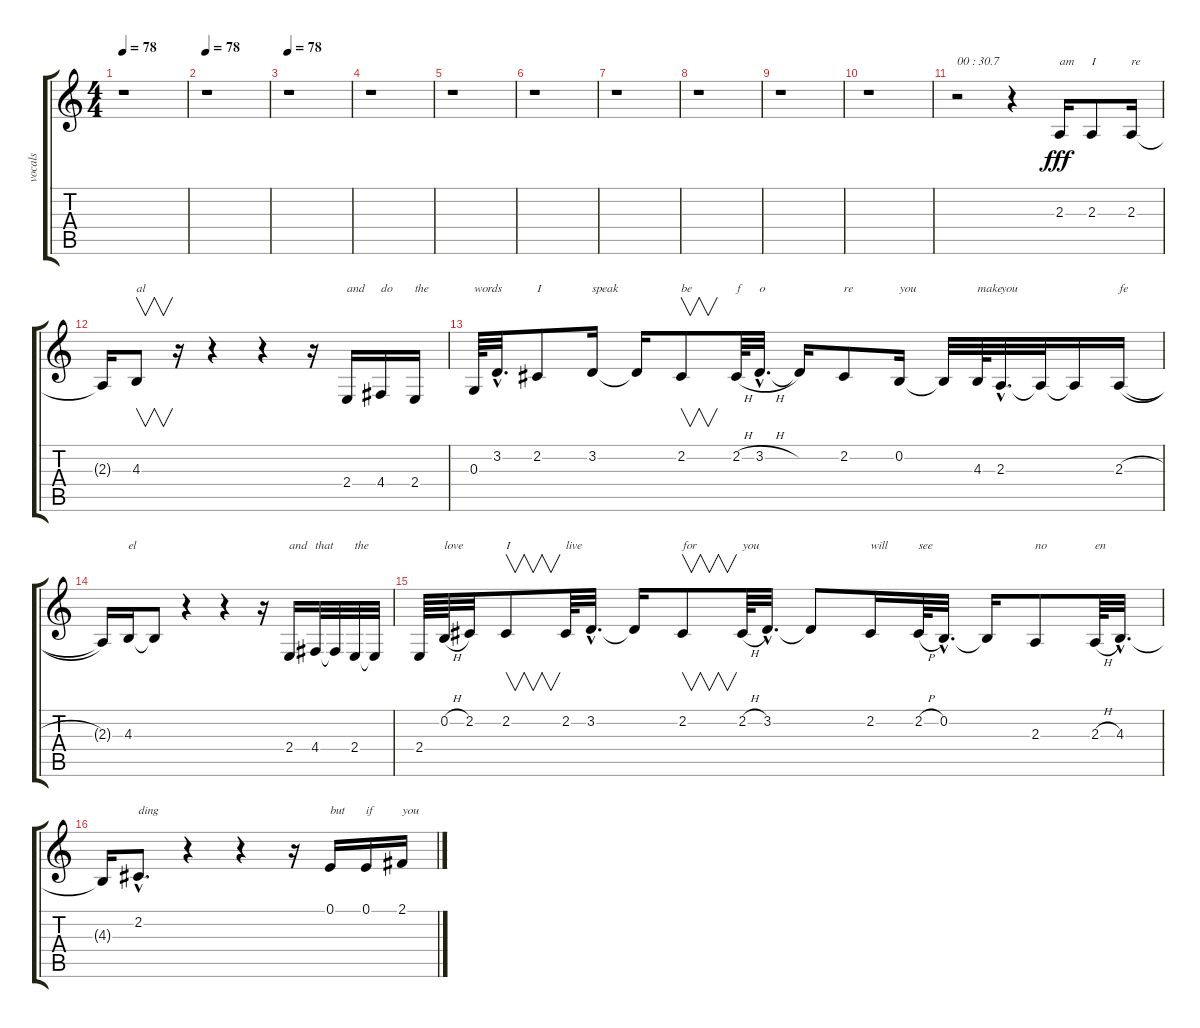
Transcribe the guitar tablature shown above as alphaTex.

\track ("vocals" "vocals") {instrument synthvoice}
\staff {score tabs}
\tuning (E4 B3 G3 D3 A2 E2) {hide}
\ts (4 4)
\tempo 78
\clef g2
\ks c
r.1{dy fff instrument synthvoice} |
\tempo 78
r.1{txt " "} |
\tempo 78
r.1{txt " "} |
r.1{txt " "} |
r.1{txt " "} |
r.1{txt " "} |
r.1 |
r.1 |
r.1 |
r.1 |
r.2{txt "00 : 30.7"} r.4 2.3.16{txt "am"} 2.3.8{txt "I"} 2.3.16{txt "re"} |
2.3{t}.16{txt " "} 4.3.8{v txt "al"} r.16 r.4 r.4 r.16 2.4.16{txt "and"} 4.4.16{txt "do"} 2.4.16{txt "the"} |
0.3.64{txt "words"} 3.2{hac}.32{d} 2.2.8{txt "I"} 3.2.16{txt "speak"} 3.2{t}.16 2.2.8{v txt "be"} 2.2{h}.64{txt "f"} 3.2{h hac}.32{d txt "o"} 3.2{t}.16 2.2.8{txt "re"} 0.2.16{txt "you"} 0.2{t}.32 4.3.64{txt "make"} 2.3{hac}.32{d txt "you"} 2.3{t}.32 2.3{t}.16 2.3{h}.16{txt "fe"} |
2.3{t}.16{txt " "} 4.3.16{txt "el"} 4.3{t}.8 r.4 r.4 r.16 2.4.16{txt "and"} 4.4.32{txt "that"} 4.4{t}.32 2.4.32{txt "the"} 2.4{t}.32 |
2.4.64{txt " "} 0.2{h}.64{txt "love"} 2.2.32 2.2.8{v txt "I"} 2.2.64{txt "live"} 3.2{hac}.32{d} 3.2{t}.16 2.2.8{v txt "for"} 2.2{h}.64{txt "you"} 3.2{hac}.32{d} 3.2{t}.8 2.2.16{txt "will"} 2.2{h}.64{txt "see"} 0.2{hac}.32{d} 0.2{t}.16 2.3.8{txt "no"} 2.3{h}.64{txt "en"} 4.3{hac}.32{d} |
4.3{t}.16{txt " "} 2.2{hac}.8{d txt "ding"} r.4 r.4 r.16 0.1.16{txt "but"} 0.1.16{txt "if"} 2.1.16{txt "you"}
